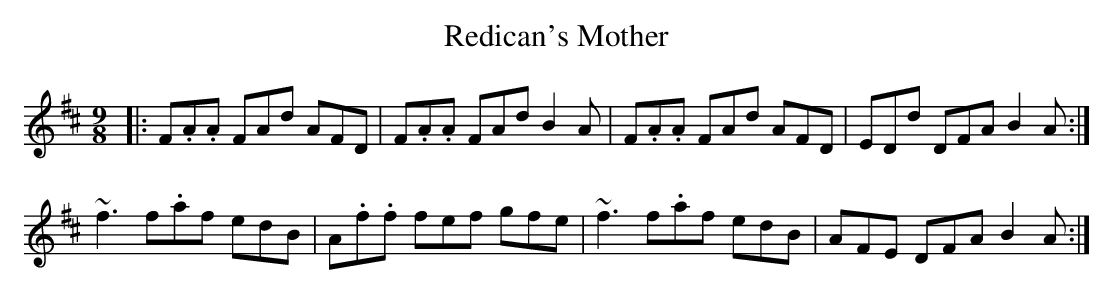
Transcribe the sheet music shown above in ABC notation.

X:1
T: Redican's Mother
M: 9/8
L: 1/8
K: Dmaj
|:F.A.A FAd AFD|F.A.A FAd B2 A|F.A.A FAd AFD|EDd DFA B2 A:|
~f3 f.af edB|A.f.f fef gfe|~f3 f.af edB|AFE DFA B2 A:|
